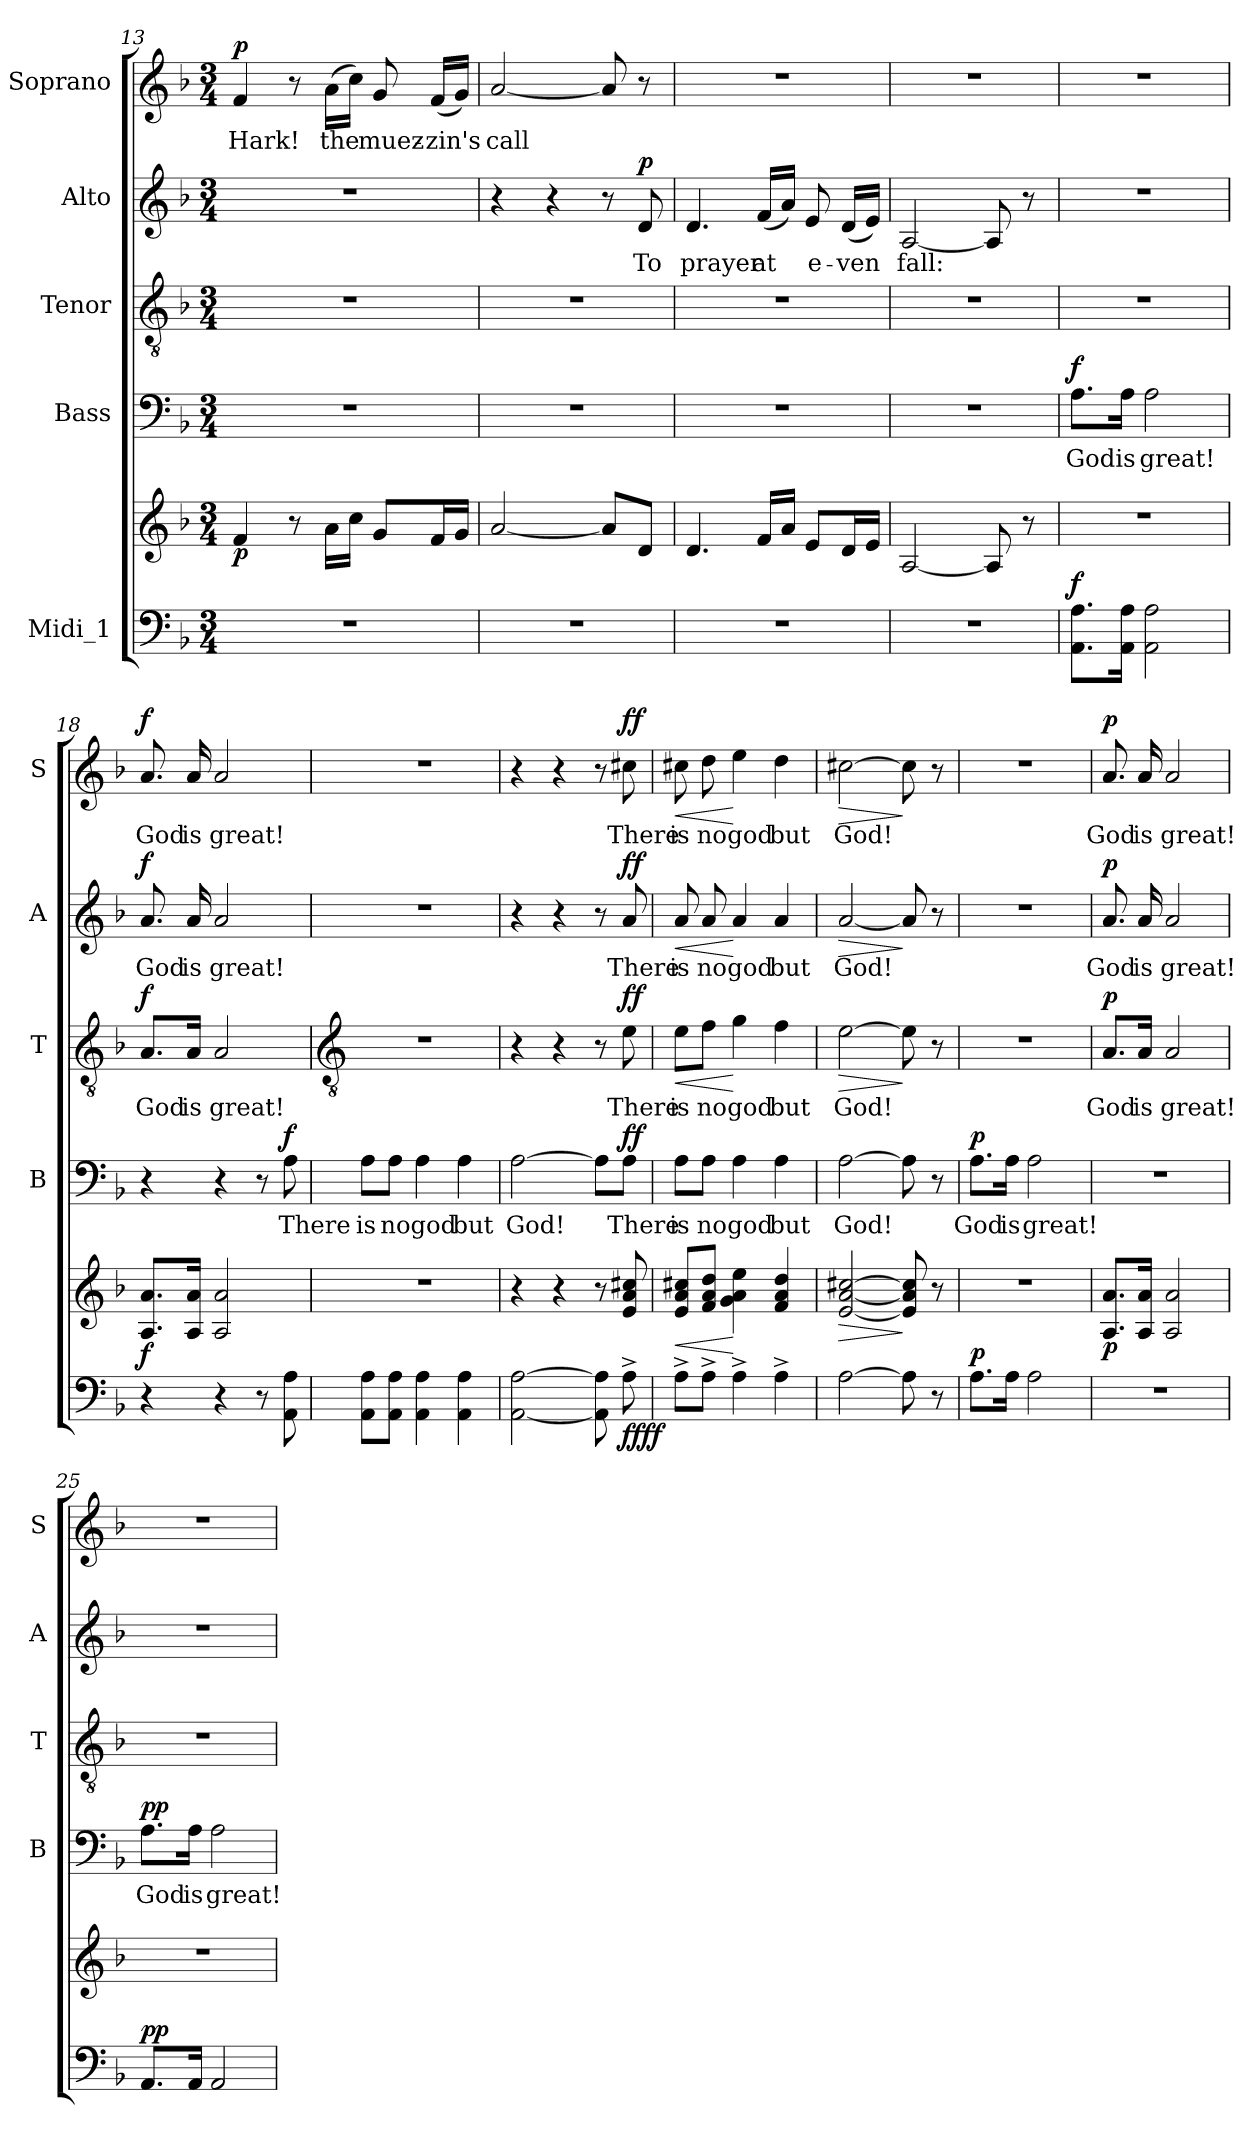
**kern	**kern	**dynam	**kern	**text	**dynam	**kern	**text	**dynam	**kern	**text	**dynam	**kern	**text	**dynam
*part5	*part5	*part5	*part4	*part4	*part4	*part3	*part3	*part3	*part2	*part2	*part2	*part1	*part1	*part1
*staff6	*staff5	*staff5/6	*staff4	*staff4	*staff4	*staff3	*staff3	*staff3	*staff2	*staff2	*staff2	*staff1	*staff1	*staff1
*I"Midi_1	*	*	*I"Bass	*	*	*I"Tenor	*	*	*I"Alto	*	*	*I"Soprano	*	*
*	*	*	*I'B	*	*	*I'T	*	*	*I'A	*	*	*I'S	*	*
!!LO:LB:g=z
*clefF4	*clefG2	*	*clefF4	*	*	*clefGv2	*	*	*clefG2	*	*	*clefG2	*	*
*k[b-]	*k[b-]	*	*k[b-]	*	*	*k[b-]	*	*	*k[b-]	*	*	*k[b-]	*	*
*F:	*F:	*	*F:	*	*	*F:	*	*	*F:	*	*	*F:	*	*
*M3/4	*M3/4	*	*M3/4	*	*	*M3/4	*	*	*M3/4	*	*	*M3/4	*	*
=13	=13	=13	=13	=13	=13	=13	=13	=13	=13	=13	=13	=13	=13	=13
!LO:N:vis=1	!	!LO:DY:b	!LO:N:vis=1	!	!	!LO:N:vis=1	!	!	!LO:N:vis=1	!	!	!	!LO:LY:b	!LO:DY:b
2.r	4f	p	2.r	.	.	2.r	.	.	2.r	.	.	4f	Hark!	p
.	8r	.	.	.	.	.	.	.	.	.	.	8r	.	.
!	!	!	!	!	!	!	!	!	!	!	!	!	!LO:LY:b	!
.	16aLL	.	.	.	.	.	.	.	.	.	.	(>16aLL	the	.
.	16ccJJ	.	.	.	.	.	.	.	.	.	.	16ccJJ)	.	.
!	!	!	!	!	!	!	!	!	!	!	!	!	!LO:LY:b	!
.	8gL	.	.	.	.	.	.	.	.	.	.	8g	muez-	.
!	!	!	!	!	!	!	!	!	!	!	!	!	!LO:LY:b	!
.	16fL	.	.	.	.	.	.	.	.	.	.	(<16fLL	-zin's	.
.	16gJJ	.	.	.	.	.	.	.	.	.	.	16gJJ)	.	.
=14	=14	=14	=14	=14	=14	=14	=14	=14	=14	=14	=14	=14	=14	=14
!LO:N:vis=1	!	!	!LO:N:vis=1	!	!	!LO:N:vis=1	!	!	!	!	!	!	!LO:LY:b	!
2.r	[2a	.	2.r	.	.	2.r	.	.	4r	.	.	[2a	call	.
.	.	.	.	.	.	.	.	.	4r	.	.	.	.	.
.	8aL]	.	.	.	.	.	.	.	8r	.	.	8a]	.	.
!	!	!	!	!	!	!	!	!	!	!LO:LY:b	!LO:DY:b	!	!	!
.	8dJ	.	.	.	.	.	.	.	8d	To	p	8r	.	.
=15	=15	=15	=15	=15	=15	=15	=15	=15	=15	=15	=15	=15	=15	=15
!LO:N:vis=1	!	!	!LO:N:vis=1	!	!	!LO:N:vis=1	!	!	!	!LO:LY:b	!	!LO:N:vis=1	!	!
2.r	4.d	.	2.r	.	.	2.r	.	.	4.d	prayer	.	2.r	.	.
!	!	!	!	!	!	!	!	!	!	!LO:LY:b	!	!	!	!
.	16fLL	.	.	.	.	.	.	.	(<16fLL	at	.	.	.	.
.	16aJJ	.	.	.	.	.	.	.	16aJJ)	.	.	.	.	.
!	!	!	!	!	!	!	!	!	!	!LO:LY:b	!	!	!	!
.	8eL	.	.	.	.	.	.	.	8e	e-	.	.	.	.
!	!	!	!	!	!	!	!	!	!	!LO:LY:b	!	!	!	!
.	16dL	.	.	.	.	.	.	.	(<16dLL	-ven	.	.	.	.
.	16eJJ	.	.	.	.	.	.	.	16eJJ)	.	.	.	.	.
=16	=16	=16	=16	=16	=16	=16	=16	=16	=16	=16	=16	=16	=16	=16
!LO:N:vis=1	!	!	!LO:N:vis=1	!	!	!LO:N:vis=1	!	!	!	!LO:LY:b	!	!LO:N:vis=1	!	!
2.r	[2A	.	2.r	.	.	2.r	.	.	[2A	fall:	.	2.r	.	.
.	8A]	.	.	.	.	.	.	.	8A]	.	.	.	.	.
.	8r	.	.	.	.	.	.	.	8r	.	.	.	.	.
=17	=17	=17	=17	=17	=17	=17	=17	=17	=17	=17	=17	=17	=17	=17
!	!LO:N:vis=1	!LO:DY:a=2	!	!LO:LY:b	!LO:DY:b	!LO:N:vis=1	!	!	!LO:N:vis=1	!	!	!LO:N:vis=1	!	!
8.AA 8.AL	2.r	f	8.A\L	God	f	2.r	.	.	2.r	.	.	2.r	.	.
!	!	!	!	!LO:LY:b	!	!	!	!	!	!	!	!	!	!
16AA 16AJ	.	.	16A\Jk	is	.	.	.	.	.	.	.	.	.	.
!	!	!	!	!LO:LY:b	!	!	!	!	!	!	!	!	!	!
2AA 2A	.	.	2A	great!	.	.	.	.	.	.	.	.	.	.
=18	=18	=18	=18	=18	=18	=18	=18	=18	=18	=18	=18	=18	=18	=18
!	!	!LO:DY:b	!	!	!	!	!LO:LY:b	!LO:DY:b	!	!LO:LY:b	!LO:DY:b	!	!LO:LY:b	!LO:DY:b
4r	8.A 8.aL	f	4r	.	.	8.A/L	God	f	8.a	God	f	8.a	God	f
!	!	!	!	!	!	!	!LO:LY:b	!	!	!LO:LY:b	!	!	!LO:LY:b	!
.	16A 16aJ	.	.	.	.	16A/Jk	is	.	16a	is	.	16a	is	.
!	!	!	!	!	!	!	!LO:LY:b	!	!	!LO:LY:b	!	!	!LO:LY:b	!
4r	2A 2a	.	4r	.	.	2A	great!	.	2a	great!	.	2a	great!	.
8r	.	.	8r	.	.	.	.	.	.	.	.	.	.	.
!	!	!	!	!LO:LY:b	!LO:DY:b	!	!	!	!	!	!	!	!	!
8AA 8A	.	.	8A	There	f	.	.	.	.	.	.	.	.	.
!!LO:LB:g=z
=19	=19	=19	=19	=19	=19	=19	=19	=19	=19	=19	=19	=19	=19	=19
*	*	*	*	*	*	*clefGv2	*	*	*	*	*	*	*	*
!	!LO:N:vis=1	!	!	!LO:LY:b	!	!LO:N:vis=1	!	!	!LO:N:vis=1	!	!	!LO:N:vis=1	!	!
8AA 8AL	2.r	.	8A\L	is	.	2.r	.	.	2.r	.	.	2.r	.	.
!	!	!	!	!LO:LY:b	!	!	!	!	!	!	!	!	!	!
8AA 8AJ	.	.	8A\J	no	.	.	.	.	.	.	.	.	.	.
!	!	!	!	!LO:LY:b	!	!	!	!	!	!	!	!	!	!
4AA 4A	.	.	4A	god	.	.	.	.	.	.	.	.	.	.
!	!	!	!	!LO:LY:b	!	!	!	!	!	!	!	!	!	!
4AA 4A	.	.	4A	but	.	.	.	.	.	.	.	.	.	.
=20	=20	=20	=20	=20	=20	=20	=20	=20	=20	=20	=20	=20	=20	=20
!	!	!	!	!LO:LY:b	!	!	!	!	!	!	!	!	!	!
[2AA [2A	4r	.	[2A	God!	.	4r	.	.	4r	.	.	4r	.	.
.	4r	.	.	.	.	4r	.	.	4r	.	.	4r	.	.
8AA] 8A]	8r	.	8A\L]	.	.	8r	.	.	8r	.	.	8r	.	.
!	!	!LO:DY:b=2	!	!LO:LY:b	!	!	!LO:LY:b	!	!	!LO:LY:b	!	!	!LO:LY:b	!
!	!	!LO:DY:n=1:b	!	!	!LO:DY:b	!	!	!LO:DY:b	!	!	!LO:DY:b	!	!	!LO:DY:b
8A^	8e 8a 8cc#X	ff ff	8A\J	There	ff	8e	There	ff	8a	There	ff	8cc#X	There	ff
=21	=21	=21	=21	=21	=21	=21	=21	=21	=21	=21	=21	=21	=21	=21
!	!	!LO:HP:b	!	!LO:LY:b	!	!	!LO:LY:b	!LO:HP:b	!	!LO:LY:b	!LO:HP:b	!	!LO:LY:b	!LO:HP:b
8A^L	8e 8a 8cc#XL	<	8A\L	is	.	8e\L	is	<	8a	is	<	8cc#X	is	<
!	!	!	!	!LO:LY:b	!	!	!LO:LY:b	!	!	!LO:LY:b	!	!	!LO:LY:b	!
8A^J	8f 8a 8ddJ	.	8A\J	no	.	8f\J	no	.	8a	no	.	8dd	no	.
!	!	!	!	!LO:LY:b	!	!	!LO:LY:b	!	!	!LO:LY:b	!	!	!LO:LY:b	!
4A^	4g 4a 4ee	[	4A	god	.	4g	god	[	4a	god	[	4ee	god	[
!	!	!	!	!LO:LY:b	!	!	!LO:LY:b	!	!	!LO:LY:b	!	!	!LO:LY:b	!
4A^	4f 4a 4dd	.	4A	but	.	4f	but	.	4a	but	.	4dd	but	.
=22	=22	=22	=22	=22	=22	=22	=22	=22	=22	=22	=22	=22	=22	=22
!	!	!LO:HP:b	!	!LO:LY:b	!	!	!LO:LY:b	!LO:HP:b	!	!LO:LY:b	!LO:HP:b	!	!LO:LY:b	!LO:HP:b
[2A	[2e [2a [2cc#X	>	[2A	God!	.	[2e	God!	>	[2a	God!	>	[2cc#X	God!	>
8A]	8e] 8a] 8cc#]	]	8A]	.	.	8e]	.	]	8a]	.	]	8cc#]	.	]
8r	8r	.	8r	.	.	8r	.	.	8r	.	.	8r	.	.
=23	=23	=23	=23	=23	=23	=23	=23	=23	=23	=23	=23	=23	=23	=23
!	!LO:N:vis=1	!LO:DY:a=2	!	!LO:LY:b	!LO:DY:b	!LO:N:vis=1	!	!	!LO:N:vis=1	!	!	!LO:N:vis=1	!	!
8.AL	2.r	p	8.A\L	God	p	2.r	.	.	2.r	.	.	2.r	.	.
!	!	!	!	!LO:LY:b	!	!	!	!	!	!	!	!	!	!
16AJ	.	.	16A\Jk	is	.	.	.	.	.	.	.	.	.	.
!	!	!	!	!LO:LY:b	!	!	!	!	!	!	!	!	!	!
2A	.	.	2A	great!	.	.	.	.	.	.	.	.	.	.
=24	=24	=24	=24	=24	=24	=24	=24	=24	=24	=24	=24	=24	=24	=24
!LO:N:vis=1	!	!LO:DY:b	!LO:N:vis=1	!	!	!	!LO:LY:b	!LO:DY:b	!	!LO:LY:b	!LO:DY:b	!	!LO:LY:b	!LO:DY:b
2.r	8.A 8.aL	p	2.r	.	.	8.A/L	God	p	8.a	God	p	8.a	God	p
!	!	!	!	!	!	!	!LO:LY:b	!	!	!LO:LY:b	!	!	!LO:LY:b	!
.	16A 16aJ	.	.	.	.	16A/Jk	is	.	16a	is	.	16a	is	.
!	!	!	!	!	!	!	!LO:LY:b	!	!	!LO:LY:b	!	!	!LO:LY:b	!
.	2A 2a	.	.	.	.	2A	great!	.	2a	great!	.	2a	great!	.
=25	=25	=25	=25	=25	=25	=25	=25	=25	=25	=25	=25	=25	=25	=25
!	!LO:N:vis=1	!LO:DY:a=2	!	!LO:LY:b	!LO:DY:b	!LO:N:vis=1	!	!	!LO:N:vis=1	!	!	!LO:N:vis=1	!	!
8.AAL	2.r	pp	8.A\L	God	pp	2.r	.	.	2.r	.	.	2.r	.	.
!	!	!	!	!LO:LY:b	!	!	!	!	!	!	!	!	!	!
16AAJ	.	.	16A\Jk	is	.	.	.	.	.	.	.	.	.	.
!	!	!	!	!LO:LY:b	!	!	!	!	!	!	!	!	!	!
2AA	.	.	2A	great!	.	.	.	.	.	.	.	.	.	.
=	=	=	=	=	=	=	=	=	=	=	=	=	=	=
*-	*-	*-	*-	*-	*-	*-	*-	*-	*-	*-	*-	*-	*-	*-
